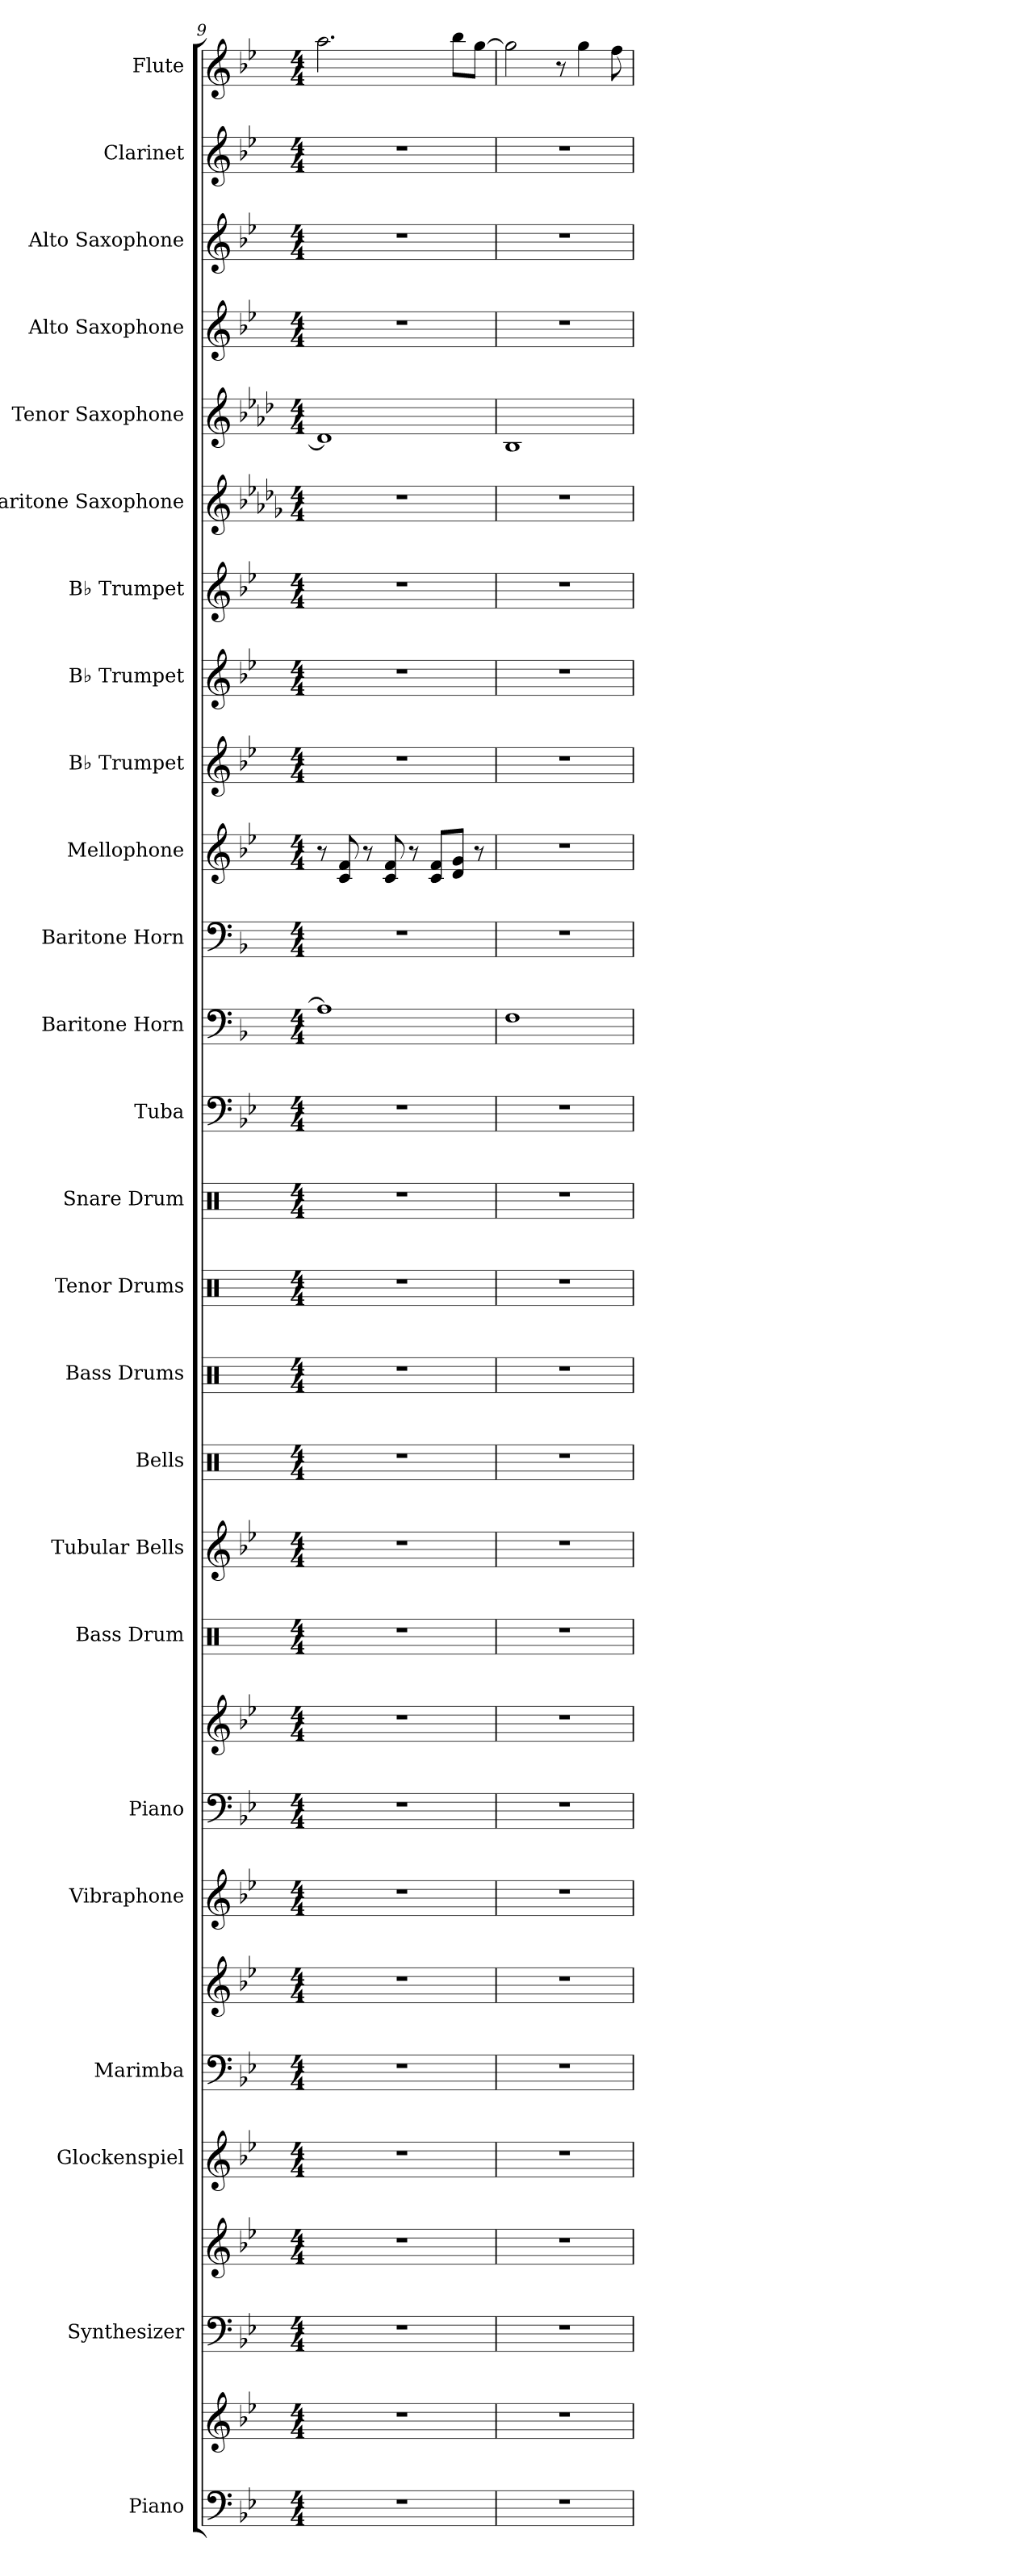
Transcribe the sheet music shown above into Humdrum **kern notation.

**kern	**kern	**kern	**kern	**kern	**kern	**kern	**kern	**kern	**kern	**kern	**kern	**kern	**kern	**kern	**kern	**kern	**kern	**kern	**kern	**kern	**kern	**kern	**kern	**kern	**kern	**kern	**kern	**kern
*part25	*part25	*part24	*part24	*part23	*part22	*part22	*part21	*part20	*part20	*part19	*part18	*part17	*part16	*part15	*part14	*part13	*part12	*part11	*part10	*part9	*part8	*part7	*part6	*part5	*part4	*part3	*part2	*part1
*staff29	*staff28	*staff27	*staff26	*staff25	*staff24	*staff23	*staff22	*staff21	*staff20	*staff19	*staff18	*staff17	*staff16	*staff15	*staff14	*staff13	*staff12	*staff11	*staff10	*staff9	*staff8	*staff7	*staff6	*staff5	*staff4	*staff3	*staff2	*staff1
*I"Piano	*	*I"Synthesizer	*	*I"Glockenspiel	*I"Marimba	*	*I"Vibraphone	*I"Piano	*	*I"Bass Drum	*I"Tubular Bells	*I"Bells	*I"Bass Drums	*I"Tenor Drums	*I"Snare Drum	*I"Tuba	*I"Baritone Horn	*I"Baritone Horn	*I"Mellophone	*I"B♭ Trumpet	*I"B♭ Trumpet	*I"B♭ Trumpet	*I"Baritone Saxophone	*I"Tenor Saxophone	*I"Alto Saxophone	*I"Alto Saxophone	*I"Clarinet	*I"Flute
*I'Pno.	*	*I'Synth	*	*I'Glk.	*I'Mrm.	*	*I'Vib.	*I'Pno.	*	*I'B. Dr.	*I'Tu. Be.	*I'Be.	*I'BD	*I'TD	*I'SD	*I'Tba.	*I'Bar. Hn.	*I'Bar. Hn.	*I'Mph.	*I'B♭ Tpt.	*I'B♭ Tpt.	*I'B♭ Tpt.	*I'Bar. Sax.	*I'T. Sax.	*I'A. Sax.	*I'A. Sax.	*I'Cl.	*I'Fl.
*clefF4	*clefG2	*clefF4	*clefG2	*clefG2	*clefF4	*clefG2	*clefG2	*clefF4	*clefG2	*clefX	*clefG2	*clefX	*clefX	*clefX	*clefX	*clefF4	*clefF4	*clefF4	*clefG2	*clefG2	*clefG2	*clefG2	*clefG2	*clefG2	*clefG2	*clefG2	*clefG2	*clefG2
*	*	*	*	*ITrd-14c-24	*	*	*	*	*	*	*	*	*	*	*	*	*ITrd4c7	*ITrd4c7	*ITrd4c7	*ITrd1c2	*ITrd1c2	*ITrd1c2	*ITrd12c21	*ITrd8c14	*ITrd5c9	*ITrd5c9	*ITrd1c2	*
*k[b-e-]	*k[b-e-]	*k[b-e-]	*k[b-e-]	*k[b-e-]	*k[b-e-]	*k[b-e-]	*k[b-e-]	*k[b-e-]	*k[b-e-]	*k[]	*k[b-e-]	*k[]	*k[]	*k[]	*k[]	*k[b-e-]	*k[b-e-]	*k[b-e-]	*k[b-e-a-]	*k[b-e-a-d-]	*k[b-e-a-d-]	*k[b-e-a-d-]	*k[b-e-a-d-g-]	*k[b-e-a-d-]	*k[b-e-a-d-g-]	*k[b-e-a-d-g-]	*k[b-e-a-d-]	*k[b-e-]
*M4/4	*M4/4	*M4/4	*M4/4	*M4/4	*M4/4	*M4/4	*M4/4	*M4/4	*M4/4	*M4/4	*M4/4	*M4/4	*M4/4	*M4/4	*M4/4	*M4/4	*M4/4	*M4/4	*M4/4	*M4/4	*M4/4	*M4/4	*M4/4	*M4/4	*M4/4	*M4/4	*M4/4	*M4/4
=9	=9	=9	=9	=9	=9	=9	=9	=9	=9	=9	=9	=9	=9	=9	=9	=9	=9	=9	=9	=9	=9	=9	=9	=9	=9	=9	=9	=9
1r	1r	1r	1r	1r	1r	1r	1r	1r	1r	1r	1r	1r	1r	1r	1r	1r	1D]	1r	8r	1r	1r	1r	1r	1Dn]	1r	1r	1r	2.aa\
.	.	.	.	.	.	.	.	.	.	.	.	.	.	.	.	.	.	.	8F/ 8B-/	.	.	.	.	.	.	.	.	.
.	.	.	.	.	.	.	.	.	.	.	.	.	.	.	.	.	.	.	8r	.	.	.	.	.	.	.	.	.
.	.	.	.	.	.	.	.	.	.	.	.	.	.	.	.	.	.	.	8F/ 8B-/	.	.	.	.	.	.	.	.	.
.	.	.	.	.	.	.	.	.	.	.	.	.	.	.	.	.	.	.	8r	.	.	.	.	.	.	.	.	.
.	.	.	.	.	.	.	.	.	.	.	.	.	.	.	.	.	.	.	8F/ 8B-/L	.	.	.	.	.	.	.	.	.
.	.	.	.	.	.	.	.	.	.	.	.	.	.	.	.	.	.	.	8G/ 8c/J	.	.	.	.	.	.	.	.	8bb-\L
.	.	.	.	.	.	.	.	.	.	.	.	.	.	.	.	.	.	.	8r	.	.	.	.	.	.	.	.	[8gg\J
=10	=10	=10	=10	=10	=10	=10	=10	=10	=10	=10	=10	=10	=10	=10	=10	=10	=10	=10	=10	=10	=10	=10	=10	=10	=10	=10	=10	=10
1r	1r	1r	1r	1r	1r	1r	1r	1r	1r	1r	1r	1r	1r	1r	1r	1r	1BB-	1r	1r	1r	1r	1r	1r	1BB-	1r	1r	1r	2gg\]
.	.	.	.	.	.	.	.	.	.	.	.	.	.	.	.	.	.	.	.	.	.	.	.	.	.	.	.	8r
.	.	.	.	.	.	.	.	.	.	.	.	.	.	.	.	.	.	.	.	.	.	.	.	.	.	.	.	4gg\
.	.	.	.	.	.	.	.	.	.	.	.	.	.	.	.	.	.	.	.	.	.	.	.	.	.	.	.	8ff\
=	=	=	=	=	=	=	=	=	=	=	=	=	=	=	=	=	=	=	=	=	=	=	=	=	=	=	=	=
*-	*-	*-	*-	*-	*-	*-	*-	*-	*-	*-	*-	*-	*-	*-	*-	*-	*-	*-	*-	*-	*-	*-	*-	*-	*-	*-	*-	*-
